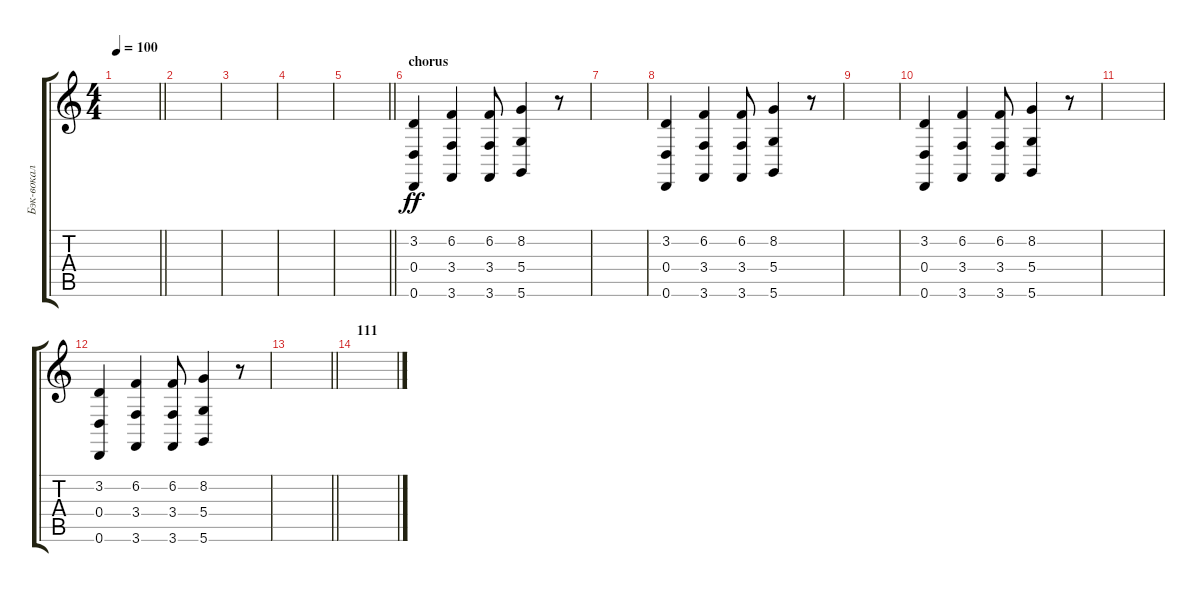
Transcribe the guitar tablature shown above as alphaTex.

\track ("Бэк-вокал" "Бэк-вокал") {instrument lead2sawtooth}
\staff {score tabs}
\tuning (E4 B3 G3 D3 A2 D2) {hide}
\ts (4 4)
\tempo 100
\clef g2
\barLineRight lightlight
\ks c
|
|
|
|
\barLineRight lightlight
|
\section ("" "chorus")
(3.2 0.4 0.6).4{dy ff} (6.2 3.4 3.6).4 (6.2 3.4 3.6).8 (8.2 5.4 5.6).4 r.8 |
|
(3.2 0.4 0.6).4 (6.2 3.4 3.6).4 (6.2 3.4 3.6).8 (8.2 5.4 5.6).4 r.8 |
|
(3.2 0.4 0.6).4 (6.2 3.4 3.6).4 (6.2 3.4 3.6).8 (8.2 5.4 5.6).4 r.8 |
|
(3.2 0.4 0.6).4 (6.2 3.4 3.6).4 (6.2 3.4 3.6).8 (8.2 5.4 5.6).4 r.8 |
\barLineRight lightlight
|
\section ("" "111")
